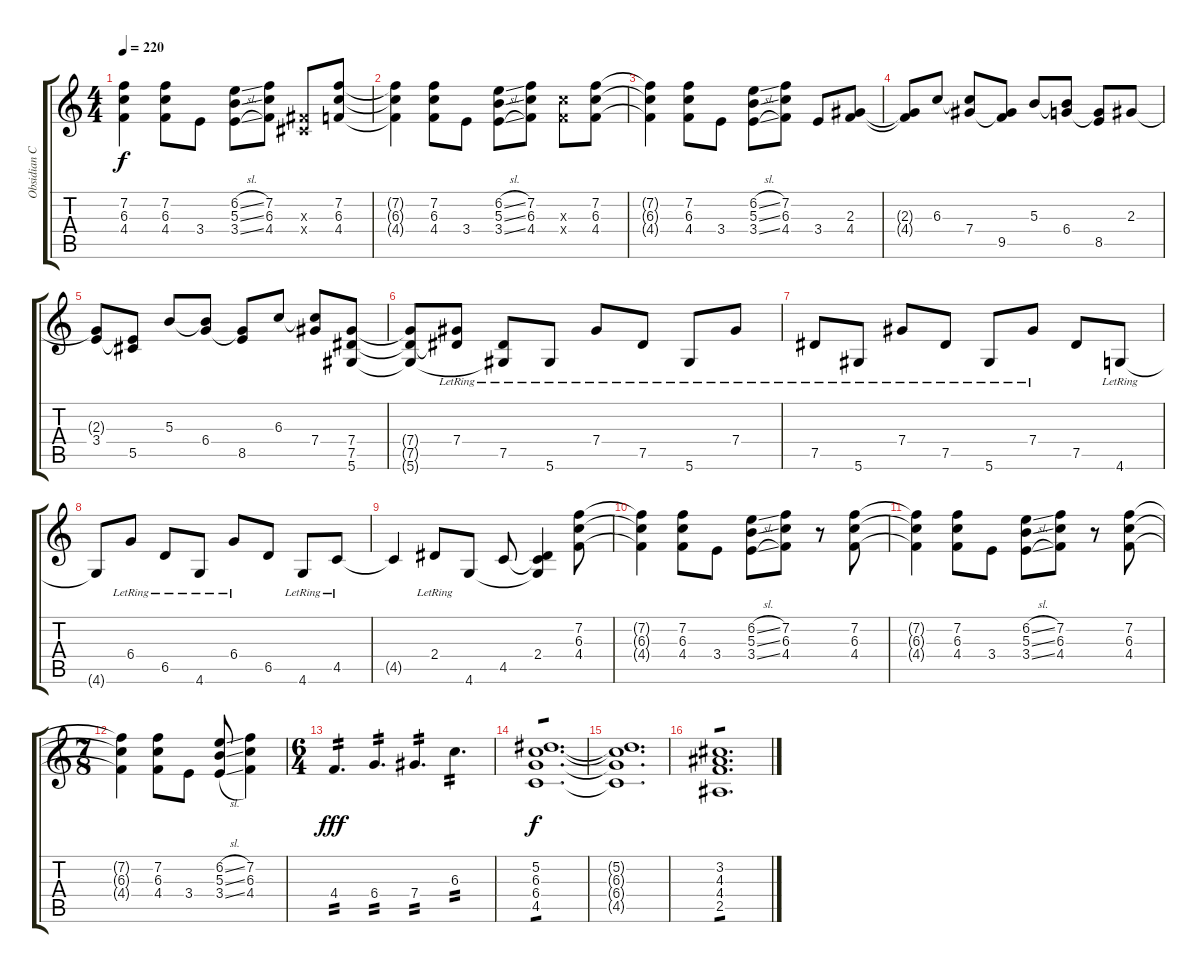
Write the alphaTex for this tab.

\track ("Obsidian C." "Obsidian C") {instrument distortionguitar}
\staff {score tabs}
\tuning (Eb4 Bb3 Gb3 Db3 Ab2 Eb2) {hide}
\ts (4 4)
\tempo 220
\clef g2
\ks c
(7.2{t} 6.3{t} 4.4{t}).4{dy f} (7.2 6.3 4.4).8 3.4.8 (6.2{sl} 5.3{sl} 3.4{sl}).8 (7.2 6.3 4.4).8 (0.3{x} 0.4{x}).8 (7.2 6.3 4.4).8 |
(7.2{t} 6.3{t} 4.4{t}).4 (7.2 6.3 4.4).8 3.4.8 (6.2{sl} 5.3{sl} 3.4{sl}).8 (7.2 6.3 4.4).8 (6.3{x} 4.4{x}).8 (7.2 6.3 4.4).8 |
(7.2{t} 6.3{t} 4.4{t}).4 (7.2 6.3 4.4).8 3.4.8 (6.2{sl} 5.3{sl} 3.4{sl}).8 (7.2 6.3 4.4).8 3.4.8 (2.3 4.4).8 |
(2.3{t} 4.4{t}).8 6.3.8 (6.3{t} 7.4).8 (7.4{t} 9.5).8 5.3.8 (5.3{t} 6.4).8 (6.4{t} 8.5).8 2.3.8 |
(2.3{t} 3.4).8 (3.4{t} 5.5).8 5.3.8 (5.3{t} 6.4).8 (6.4{t} 8.5).8 6.3.8 (6.3{t} 7.4).8 (7.4 7.5 5.6).8 |
(7.4{t} 7.5{t} 5.6{t}).8 (7.4{lr} 7.5{t}).8 (7.5{lr} 5.6{t}).8 5.6{lr}.8 7.4{lr}.8 7.5{lr}.8 5.6{lr}.8 7.4{lr}.8 |
7.5{lr}.8 5.6{lr}.8 7.4{lr}.8 7.5{lr}.8 5.6{lr}.8 7.4{lr}.8 7.5.8 4.6{lr}.8 |
4.6{t}.8 6.4{lr}.8 6.5{lr}.8 4.6{lr}.8 6.4{lr}.8 6.5.8 4.6{lr}.8 4.5{lr}.8 |
4.5{t}.4 2.4{lr}.8 4.6.8 4.5.8 (2.4 4.5{t} 4.6{t}).4 (7.2 6.3 4.4).8 |
(7.2{t} 6.3{t} 4.4{t}).4 (7.2 6.3 4.4).8 3.4.8 (6.2{sl} 5.3{sl} 3.4{sl}).8 (7.2 6.3 4.4).8 r.8 (7.2 6.3 4.4).8 |
(7.2{t} 6.3{t} 4.4{t}).4 (7.2 6.3 4.4).8 3.4.8 (6.2{sl} 5.3{sl} 3.4{sl}).8 (7.2 6.3 4.4).8 r.8 (7.2 6.3 4.4).8 |
\ts (7 8)
(7.2{t} 6.3{t} 4.4{t}).4 (7.2 6.3 4.4).8 3.4.8 (6.2{sl} 5.3{sl} 3.4{sl}).8 (7.2 6.3 4.4).4 |
\ts (6 4)
4.4.4{d tp 2 dy fff} 6.4.4{d tp 2} 7.4.4{d tp 2} 6.3.4{d tp 2} |
(5.2 6.3 6.4 4.5).1{d tp 1 dy f} |
(5.2{t} 6.3{t} 6.4{t} 4.5{t}).1{d} |
(3.2 4.3 4.4 2.5).1{d tp 1}
